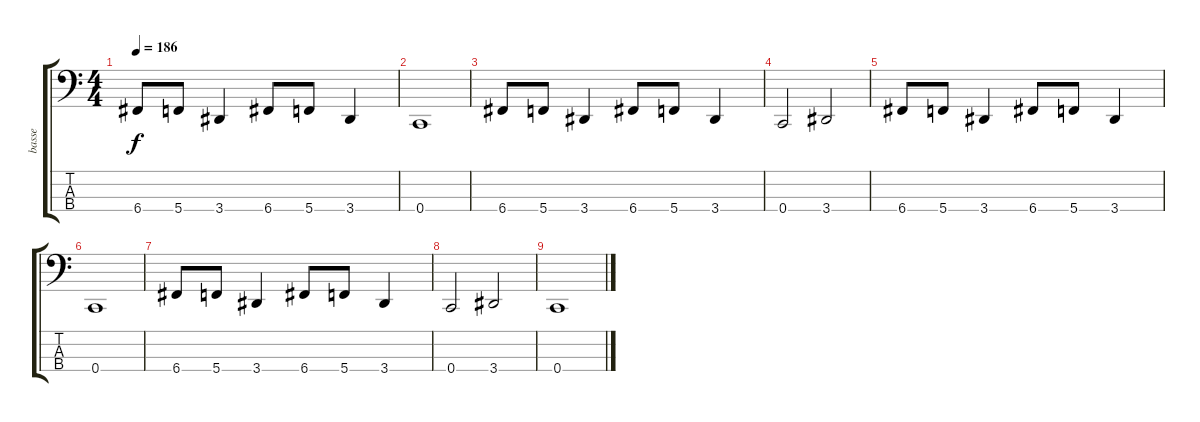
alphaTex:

\track ("basse" "basse") {instrument electricbassfinger}
\staff {score tabs}
\tuning (F2 C2 G1 C1) {hide}
\ts (4 4)
\tempo 186
\clef f4
\ks c
6.4.8{dy f} 5.4.8 3.4.4 6.4.8 5.4.8 3.4.4 |
0.4.1 |
6.4.8 5.4.8 3.4.4 6.4.8 5.4.8 3.4.4 |
0.4.2 3.4.2 |
6.4.8 5.4.8 3.4.4 6.4.8 5.4.8 3.4.4 |
0.4.1 |
6.4.8 5.4.8 3.4.4 6.4.8 5.4.8 3.4.4 |
0.4.2 3.4.2 |
0.4.1
